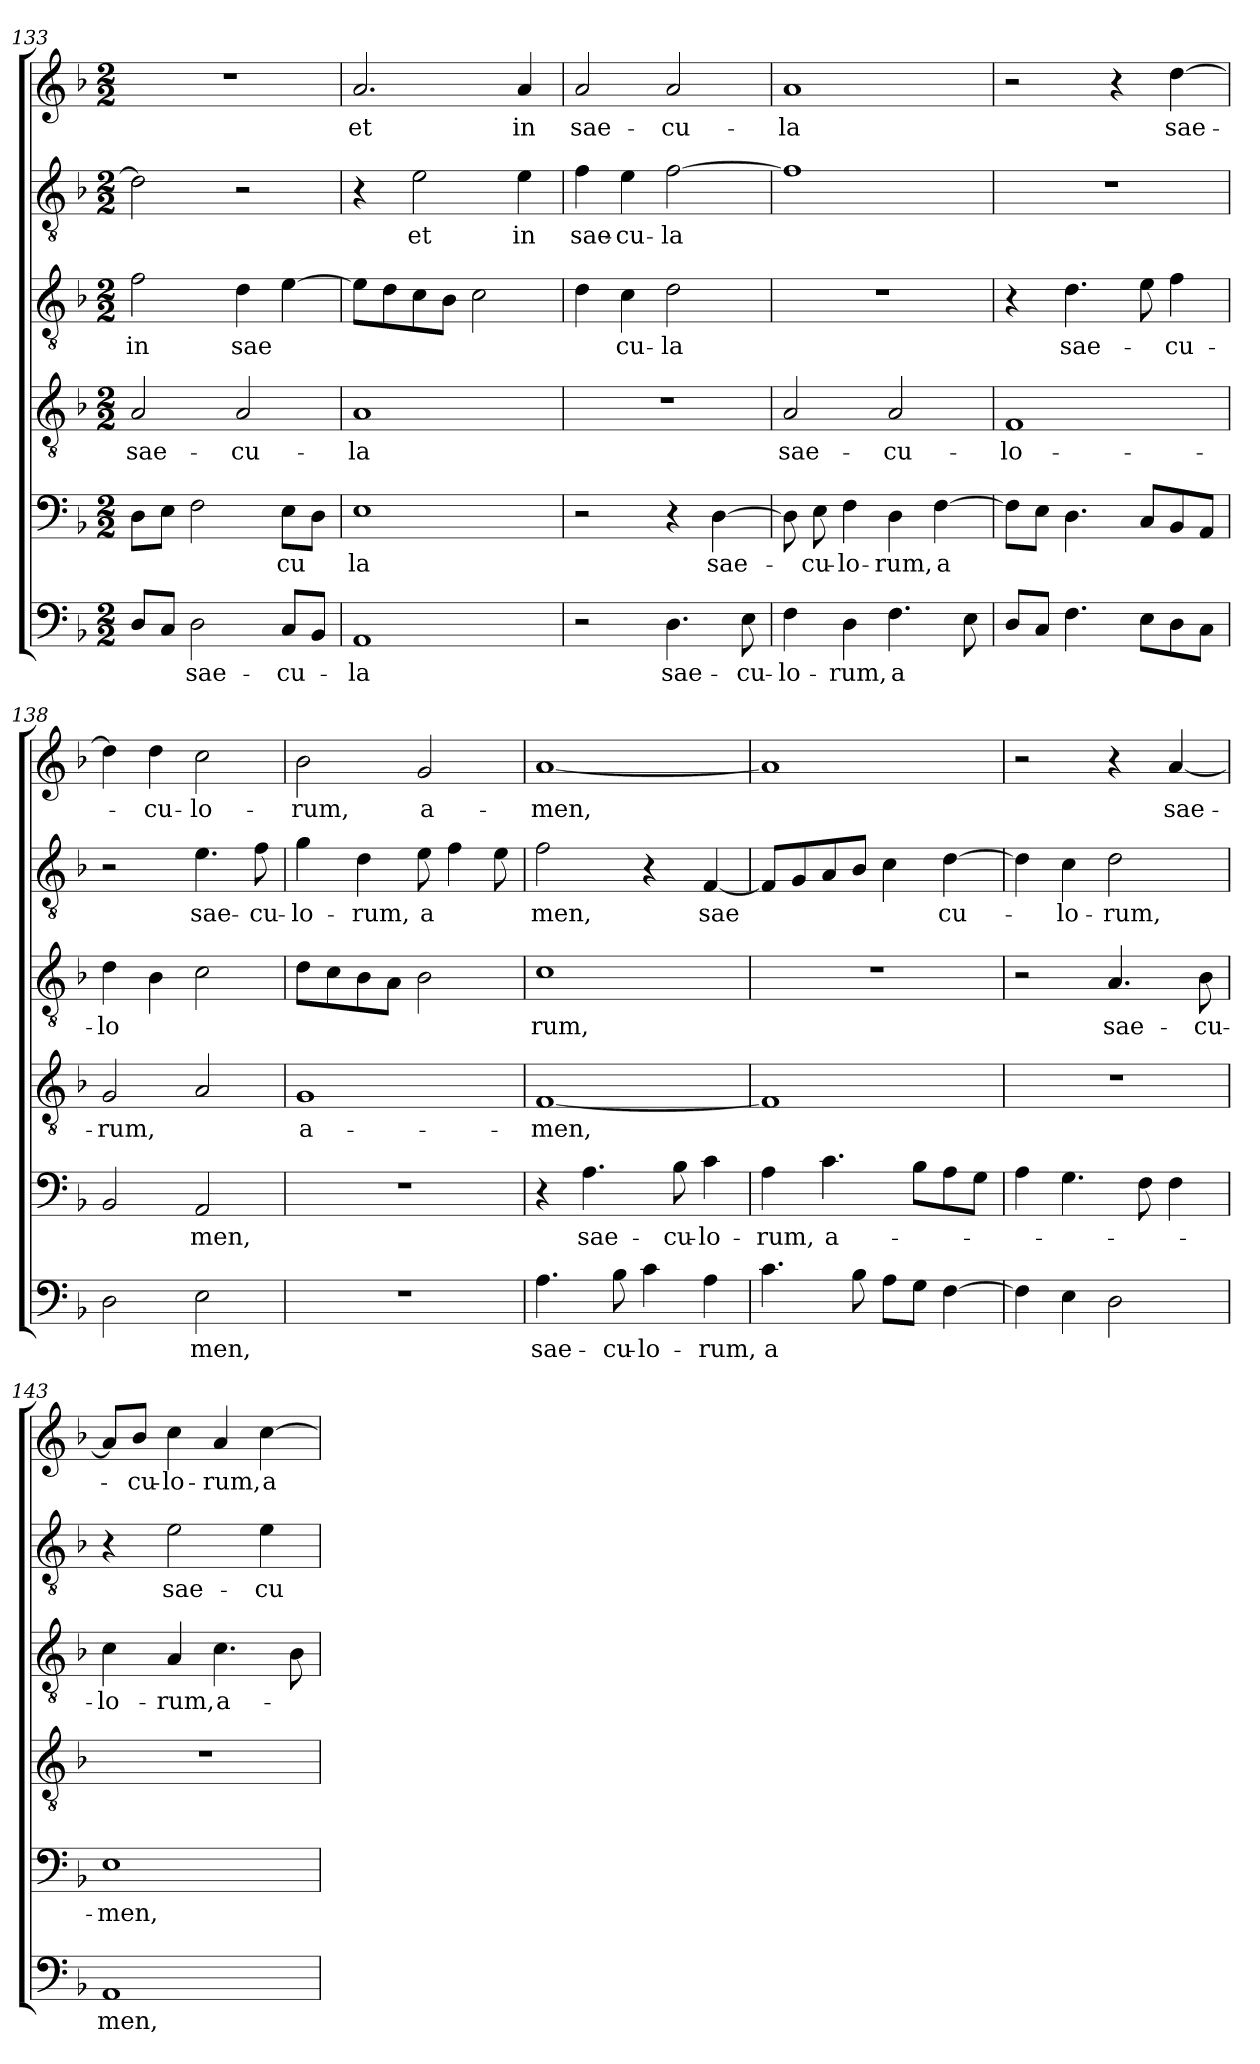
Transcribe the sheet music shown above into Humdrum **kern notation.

**kern	**text	**kern	**text	**kern	**text	**kern	**text	**kern	**text	**kern	**text
*part6	*part6	*part5	*part5	*part4	*part4	*part3	*part3	*part2	*part2	*part1	*part1
*staff6	*staff6	*staff5	*staff5	*staff4	*staff4	*staff3	*staff3	*staff2	*staff2	*staff1	*staff1
!!LO:LB:g=z
*clefF4	*	*clefF4	*	*clefGv2	*	*clefGv2	*	*clefGv2	*	*clefG2	*
*k[b-]	*	*k[b-]	*	*k[b-]	*	*k[b-]	*	*k[b-]	*	*k[b-]	*
*F:	*	*F:	*	*F:	*	*F:	*	*F:	*	*F:	*
*M2/2	*	*M2/2	*	*M2/2	*	*M2/2	*	*M2/2	*	*M2/2	*
=133	=133	=133	=133	=133	=133	=133	=133	=133	=133	=133	=133
!	!	!	!	!	!LO:LY:b	!	!LO:LY:b	!	!	!	!
8D/L	.	8D\L	.	2A/	sae-	2f\	in	2d\]	.	1r	.
8C/J	.	8E\J	.	.	.	.	.	.	.	.	.
!	!LO:LY:b	!	!	!	!	!	!	!	!	!	!
2D\	sae-	2F\	.	.	.	.	.	.	.	.	.
!	!	!	!	!	!LO:LY:b	!	!LO:LY:b	!	!	!	!
.	.	.	.	2A/	-cu-	4d\	sae	2r	.	.	.
!	!LO:LY:b	!	!LO:LY:b	!	!	!	!	!	!	!	!
8C/L	-cu-	8E\L	-cu	.	.	[4e\	.	.	.	.	.
8BB-/J	.	8D\J	.	.	.	.	.	.	.	.	.
=134	=134	=134	=134	=134	=134	=134	=134	=134	=134	=134	=134
!	!LO:LY:b	!	!LO:LY:b	!	!LO:LY:b	!	!	!	!	!	!LO:LY:b
1AA	-la	1E	la	1A	-la	8e\L]	.	4r	.	2.a/	et
.	.	.	.	.	.	8d\	.	.	.	.	.
!	!	!	!	!	!	!	!	!	!LO:LY:b	!	!
.	.	.	.	.	.	8c\	.	2e\	et	.	.
.	.	.	.	.	.	8B-\J	.	.	.	.	.
.	.	.	.	.	.	2c\	.	.	.	.	.
!	!	!	!	!	!	!	!	!	!LO:LY:b	!	!LO:LY:b
.	.	.	.	.	.	.	.	4e\	in	4a/	in
=135	=135	=135	=135	=135	=135	=135	=135	=135	=135	=135	=135
!	!	!	!	!	!	!	!	!	!LO:LY:b	!	!LO:LY:b
2r	.	2r	.	1r	.	4d\	.	4f\	sae-	2a/	sae-
!	!	!	!	!	!	!	!LO:LY:b	!	!LO:LY:b	!	!
.	.	.	.	.	.	4c\	cu-	4e\	-cu-	.	.
!	!LO:LY:b	!	!	!	!	!	!LO:LY:b	!	!LO:LY:b	!	!LO:LY:b
4.D\	sae-	4r	.	.	.	2d\	-la	[2f\	-la	2a/	-cu-
!	!	!	!LO:LY:b	!	!	!	!	!	!	!	!
.	.	[4D\	sae-	.	.	.	.	.	.	.	.
!	!LO:LY:b	!	!	!	!	!	!	!	!	!	!
8E\	-cu-	.	.	.	.	.	.	.	.	.	.
=136	=136	=136	=136	=136	=136	=136	=136	=136	=136	=136	=136
!	!LO:LY:b	!	!	!	!LO:LY:b	!	!	!	!	!	!LO:LY:b
4F\	-lo-	8D\]	.	2A/	sae-	1r	.	1f]	.	1a	-la
!	!	!	!LO:LY:b	!	!	!	!	!	!	!	!
.	.	8E\	-cu-	.	.	.	.	.	.	.	.
!	!LO:LY:b	!	!LO:LY:b	!	!	!	!	!	!	!	!
4D\	-rum,	4F\	-lo-	.	.	.	.	.	.	.	.
!	!LO:LY:b	!	!LO:LY:b	!	!LO:LY:b	!	!	!	!	!	!
4.F\	a	4D\	-rum,	2A/	-cu-	.	.	.	.	.	.
!	!	!	!LO:LY:b	!	!	!	!	!	!	!	!
.	.	[4F\	a	.	.	.	.	.	.	.	.
8E\	.	.	.	.	.	.	.	.	.	.	.
=137	=137	=137	=137	=137	=137	=137	=137	=137	=137	=137	=137
!	!	!	!	!	!LO:LY:b	!	!	!	!	!	!
8D/L	.	8F\L]	.	1F	-lo-	4r	.	1r	.	2r	.
8C/J	.	8E\J	.	.	.	.	.	.	.	.	.
!	!	!	!	!	!	!	!LO:LY:b	!	!	!	!
4.F\	.	4.D\	.	.	.	4.d\	sae-	.	.	.	.
.	.	.	.	.	.	.	.	.	.	4r	.
8E\L	.	8C/L	.	.	.	8e\	.	.	.	.	.
!	!	!	!	!	!	!	!LO:LY:b	!	!	!	!LO:LY:b
8D\	.	8BB-/	.	.	.	4f\	-cu-	.	.	[4dd\	sae-
8C\J	.	8AA/J	.	.	.	.	.	.	.	.	.
!!LO:LB:g=z
=138	=138	=138	=138	=138	=138	=138	=138	=138	=138	=138	=138
!	!	!	!	!	!LO:LY:b	!	!LO:LY:b	!	!	!	!
2D\	.	2BB-/	.	2G/	-­rum,	4d\	-­lo	2r	.	4dd\]	.
!	!	!	!	!	!	!	!	!	!	!	!LO:LY:b
.	.	.	.	.	.	4B-\	.	.	.	4dd\	-cu-
!	!LO:LY:b	!	!LO:LY:b	!	!	!	!	!	!LO:LY:b	!	!LO:LY:b
2E\	men,	2AA/	men,	2A/	.	2c\	.	4.e\	sae-	2cc\	-lo-
!	!	!	!	!	!	!	!	!	!LO:LY:b	!	!
.	.	.	.	.	.	.	.	8f\	-cu-	.	.
=139	=139	=139	=139	=139	=139	=139	=139	=139	=139	=139	=139
!	!	!	!	!	!LO:LY:b	!	!	!	!LO:LY:b	!	!LO:LY:b
1r	.	1r	.	1G	a-	8d\L	.	4g\	-lo-	2b-\	-rum,
.	.	.	.	.	.	8c\	.	.	.	.	.
!	!	!	!	!	!	!	!	!	!LO:LY:b	!	!
.	.	.	.	.	.	8B-\	.	4d\	-rum,	.	.
.	.	.	.	.	.	8A\J	.	.	.	.	.
!	!	!	!	!	!	!	!	!	!LO:LY:b	!	!LO:LY:b
.	.	.	.	.	.	2B-\	.	8e\	a	2g/	a-
.	.	.	.	.	.	.	.	4f\	.	.	.
.	.	.	.	.	.	.	.	8e\	.	.	.
=140	=140	=140	=140	=140	=140	=140	=140	=140	=140	=140	=140
!	!LO:LY:b	!	!	!	!LO:LY:b	!	!LO:LY:b	!	!LO:LY:b	!	!LO:LY:b
4.A\	sae-	4r	.	[1F	-men,	1c	rum,	2f\	men,	[1a	-men,
!	!	!	!LO:LY:b	!	!	!	!	!	!	!	!
.	.	4.A\	sae-	.	.	.	.	.	.	.	.
!	!LO:LY:b	!	!	!	!	!	!	!	!	!	!
8B-\	-cu-	.	.	.	.	.	.	.	.	.	.
!	!LO:LY:b	!	!	!	!	!	!	!	!	!	!
4c\	-lo-	.	.	.	.	.	.	4r	.	.	.
!	!	!	!LO:LY:b	!	!	!	!	!	!	!	!
.	.	8B-\	-cu-	.	.	.	.	.	.	.	.
!	!LO:LY:b	!	!LO:LY:b	!	!	!	!	!	!LO:LY:b	!	!
4A\	-rum,	4c\	-lo-	.	.	.	.	[4F/	sae	.	.
=141	=141	=141	=141	=141	=141	=141	=141	=141	=141	=141	=141
!	!LO:LY:b	!	!LO:LY:b	!	!	!	!	!	!	!	!
4.c\	a	4A\	-rum,	1F]	.	1r	.	8F/L]	.	1a]	.
.	.	.	.	.	.	.	.	8G/	.	.	.
!	!	!	!LO:LY:b	!	!	!	!	!	!	!	!
.	.	4.c\	a-	.	.	.	.	8A/	.	.	.
8B-\	.	.	.	.	.	.	.	8B-/J	.	.	.
8A\L	.	.	.	.	.	.	.	4c\	.	.	.
8G\J	.	8B-\L	.	.	.	.	.	.	.	.	.
!	!	!	!	!	!	!	!	!	!LO:LY:b	!	!
[4F\	.	8A\	.	.	.	.	.	[4d\	cu-	.	.
.	.	8G\J	.	.	.	.	.	.	.	.	.
=142	=142	=142	=142	=142	=142	=142	=142	=142	=142	=142	=142
4F\]	.	4A\	.	1r	.	2r	.	4d\]	.	2r	.
!	!	!	!	!	!	!	!	!	!LO:LY:b	!	!
4E\	.	4.G\	.	.	.	.	.	4c\	-lo-	.	.
!	!	!	!	!	!	!	!LO:LY:b	!	!LO:LY:b	!	!
2D\	.	.	.	.	.	4.A/	sae-	2d\	-rum,	4r	.
.	.	8F\	.	.	.	.	.	.	.	.	.
!	!	!	!	!	!	!	!	!	!	!	!LO:LY:b
.	.	4F\	.	.	.	.	.	.	.	[4a/	sae-
!	!	!	!	!	!	!	!LO:LY:b	!	!	!	!
.	.	.	.	.	.	8B-\	-cu-	.	.	.	.
!!LO:PB:g=z
=143	=143	=143	=143	=143	=143	=143	=143	=143	=143	=143	=143
!	!LO:LY:b	!	!LO:LY:b	!	!	!	!LO:LY:b	!	!	!	!
1AA	­men,	1E	-­men,	1r	.	4c\	-­lo-	4r	.	8a/L]	.
!	!	!	!	!	!	!	!	!	!	!	!LO:LY:b
.	.	.	.	.	.	.	.	.	.	8b-/J	-cu-
!	!	!	!	!	!	!	!LO:LY:b	!	!LO:LY:b	!	!LO:LY:b
.	.	.	.	.	.	4A/	-rum,	2e\	sae-	4cc\	-lo-
!	!	!	!	!	!	!	!LO:LY:b	!	!	!	!LO:LY:b
.	.	.	.	.	.	4.c\	a-	.	.	4a/	-rum,
!	!	!	!	!	!	!	!	!	!LO:LY:b	!	!LO:LY:b
.	.	.	.	.	.	.	.	4e\	-cu-	[4cc\	a
.	.	.	.	.	.	8B-\	.	.	.	.	.
=	=	=	=	=	=	=	=	=	=	=	=
*-	*-	*-	*-	*-	*-	*-	*-	*-	*-	*-	*-
